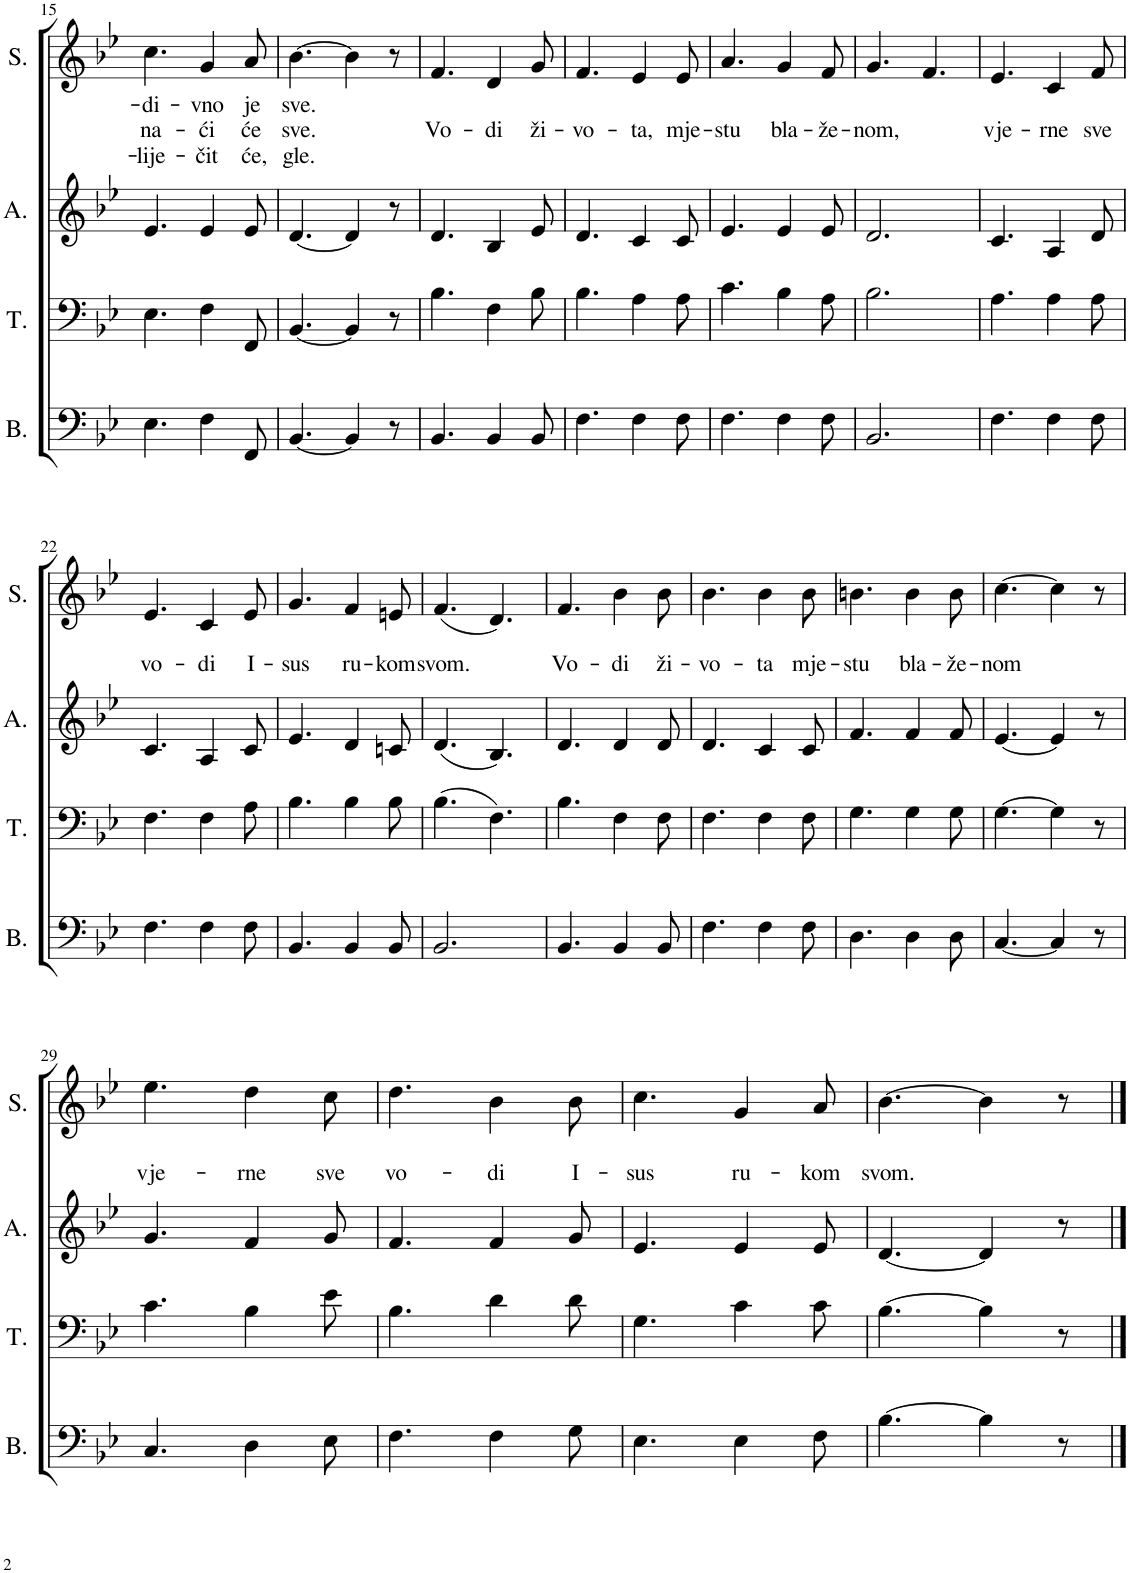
**kern	**kern	**kern	**kern	**text	**text	**text
*part4	*part3	*part2	*part1	*part1	*part1	*part1
*staff4	*staff3	*staff2	*staff1	*staff1	*staff1	*staff1
*I"Bass	*I"Tenor	*I"Alto	*I"Soprano	*	*	*
*I'B.	*I'T.	*I'A.	*I'S.	*	*	*
!!LO:PB:g=z
*clefF4	*clefF4	*clefG2	*clefG2	*	*	*
*k[b-e-]	*k[b-e-]	*k[b-e-]	*k[b-e-]	*	*	*
*M6/8	*M6/8	*M6/8	*M6/8	*	*	*
=15	=15	=15	=15	=15	=15	=15
!	!	!	!	!LO:LY:b	!LO:LY:b	!LO:LY:b
4.E-\	4.E-\	4.e-/	4.cc\	-di-	na-	-lije-
!	!	!	!	!LO:LY:b	!LO:LY:b	!LO:LY:b
4F\	4F\	4e-/	4g/	-vno	-ći	-čit
!	!	!	!	!LO:LY:b	!LO:LY:b	!LO:LY:b
8FF/	8FF/	8e-/	8a/	je	će	će,
=16	=16	=16	=16	=16	=16	=16
!	!	!	!	!LO:LY:b	!LO:LY:b	!LO:LY:b
[4.BB-/	[4.BB-/	[4.d/	[4.b-\	sve.	sve.	gle.
4BB-/]	4BB-/]	4d/]	4b-\]	.	.	.
8r	8r	8r	8r	.	.	.
=17	=17	=17	=17	=17	=17	=17
!	!	!	!	!	!LO:LY:b	!
4.BB-/	4.B-\	4.d/	4.f/	.	Vo-	.
!	!	!	!	!	!LO:LY:b	!
4BB-/	4F\	4B-/	4d/	.	-di	.
!	!	!	!	!	!LO:LY:b	!
8BB-/	8B-\	8e-/	8g/	.	ži-	.
=18	=18	=18	=18	=18	=18	=18
!	!	!	!	!	!LO:LY:b	!
4.F\	4.B-\	4.d/	4.f/	.	-vo-	.
!	!	!	!	!	!LO:LY:b	!
4F\	4A\	4c/	4e-/	.	-ta,	.
!	!	!	!	!	!LO:LY:b	!
8F\	8A\	8c/	8e-/	.	mje-	.
=19	=19	=19	=19	=19	=19	=19
!	!	!	!	!	!LO:LY:b	!
4.F\	4.c\	4.e-/	4.a/	.	-stu	.
!	!	!	!	!	!LO:LY:b	!
4F\	4B-\	4e-/	4g/	.	bla-	.
!	!	!	!	!	!LO:LY:b	!
8F\	8A\	8e-/	8f/	.	-že-	.
=20	=20	=20	=20	=20	=20	=20
!	!	!	!	!	!LO:LY:b	!
2.BB-/	2.B-\	2.d/	4.g/	.	-nom,	.
.	.	.	4.f/	.	.	.
=21	=21	=21	=21	=21	=21	=21
!	!	!	!	!	!LO:LY:b	!
4.F\	4.A\	4.c/	4.e-/	.	vje-	.
!	!	!	!	!	!LO:LY:b	!
4F\	4A\	4A/	4c/	.	-rne	.
!	!	!	!	!	!LO:LY:b	!
8F\	8A\	8d/	8f/	.	sve	.
!!LO:LB:g=z
=22	=22	=22	=22	=22	=22	=22
!	!	!	!	!	!LO:LY:b	!
4.F\	4.F\	4.c/	4.e-/	.	vo-	.
!	!	!	!	!	!LO:LY:b	!
4F\	4F\	4A/	4c/	.	-di	.
!	!	!	!	!	!LO:LY:b	!
8F\	8A\	8c/	8e-/	.	I-	.
=23	=23	=23	=23	=23	=23	=23
!	!	!	!	!	!LO:LY:b	!
4.BB-/	4.B-\	4.e-/	4.g/	.	-sus	.
!	!	!	!	!	!LO:LY:b	!
4BB-/	4B-\	4d/	4f/	.	ru-	.
!	!	!	!	!	!LO:LY:b	!
8BB-/	8B-\	8cn/	8en/	.	-kom	.
=24	=24	=24	=24	=24	=24	=24
!	!	!	!	!	!LO:LY:b	!
2.BB-/	(4.B-\	(4.d/	(4.f/	.	svom.	.
.	4.F\)	4.B-/)	4.d/)	.	.	.
=25	=25	=25	=25	=25	=25	=25
!	!	!	!	!	!LO:LY:b	!
4.BB-/	4.B-\	4.d/	4.f/	.	Vo-	.
!	!	!	!	!	!LO:LY:b	!
4BB-/	4F\	4d/	4b-\	.	-di	.
!	!	!	!	!	!LO:LY:b	!
8BB-/	8F\	8d/	8b-\	.	ži-	.
=26	=26	=26	=26	=26	=26	=26
!	!	!	!	!	!LO:LY:b	!
4.F\	4.F\	4.d/	4.b-\	.	-vo-	.
!	!	!	!	!	!LO:LY:b	!
4F\	4F\	4c/	4b-\	.	-ta	.
!	!	!	!	!	!LO:LY:b	!
8F\	8F\	8c/	8b-\	.	mje-	.
=27	=27	=27	=27	=27	=27	=27
!	!	!	!	!	!LO:LY:b	!
4.D\	4.G\	4.f/	4.bn\	.	-stu	.
!	!	!	!	!	!LO:LY:b	!
4D\	4G\	4f/	4b\	.	bla-	.
!	!	!	!	!	!LO:LY:b	!
8D\	8G\	8f/	8b\	.	-že-	.
=28	=28	=28	=28	=28	=28	=28
!	!	!	!	!	!LO:LY:b	!
[4.C/	[4.G\	[4.e-/	[4.cc\	.	-nom	.
4C/]	4G\]	4e-/]	4cc\]	.	.	.
8r	8r	8r	8r	.	.	.
!!LO:LB:g=z
=29	=29	=29	=29	=29	=29	=29
!	!	!	!	!	!LO:LY:b	!
4.C/	4.c\	4.g/	4.ee-\	.	vje-	.
!	!	!	!	!	!LO:LY:b	!
4D\	4B-\	4f/	4dd\	.	-rne	.
!	!	!	!	!	!LO:LY:b	!
8E-\	8e-\	8g/	8cc\	.	sve	.
=30	=30	=30	=30	=30	=30	=30
!	!	!	!	!	!LO:LY:b	!
4.F\	4.B-\	4.f/	4.dd\	.	vo-	.
!	!	!	!	!	!LO:LY:b	!
4F\	4d\	4f/	4b-\	.	-di	.
!	!	!	!	!	!LO:LY:b	!
8G\	8d\	8g/	8b-\	.	I-	.
=31	=31	=31	=31	=31	=31	=31
!	!	!	!	!	!LO:LY:b	!
4.E-\	4.G\	4.e-/	4.cc\	.	-sus	.
!	!	!	!	!	!LO:LY:b	!
4E-\	4c\	4e-/	4g/	.	ru-	.
!	!	!	!	!	!LO:LY:b	!
8F\	8c\	8e-/	8a/	.	-kom	.
=32	=32	=32	=32	=32	=32	=32
!	!	!	!	!	!LO:LY:b	!
[4.B-\	[4.B-\	[4.d/	[4.b-\	.	svom.	.
4B-\]	4B-\]	4d/]	4b-\]	.	.	.
8r	8r	8r	8r	.	.	.
==	==	==	==	==	==	==
*-	*-	*-	*-	*-	*-	*-
